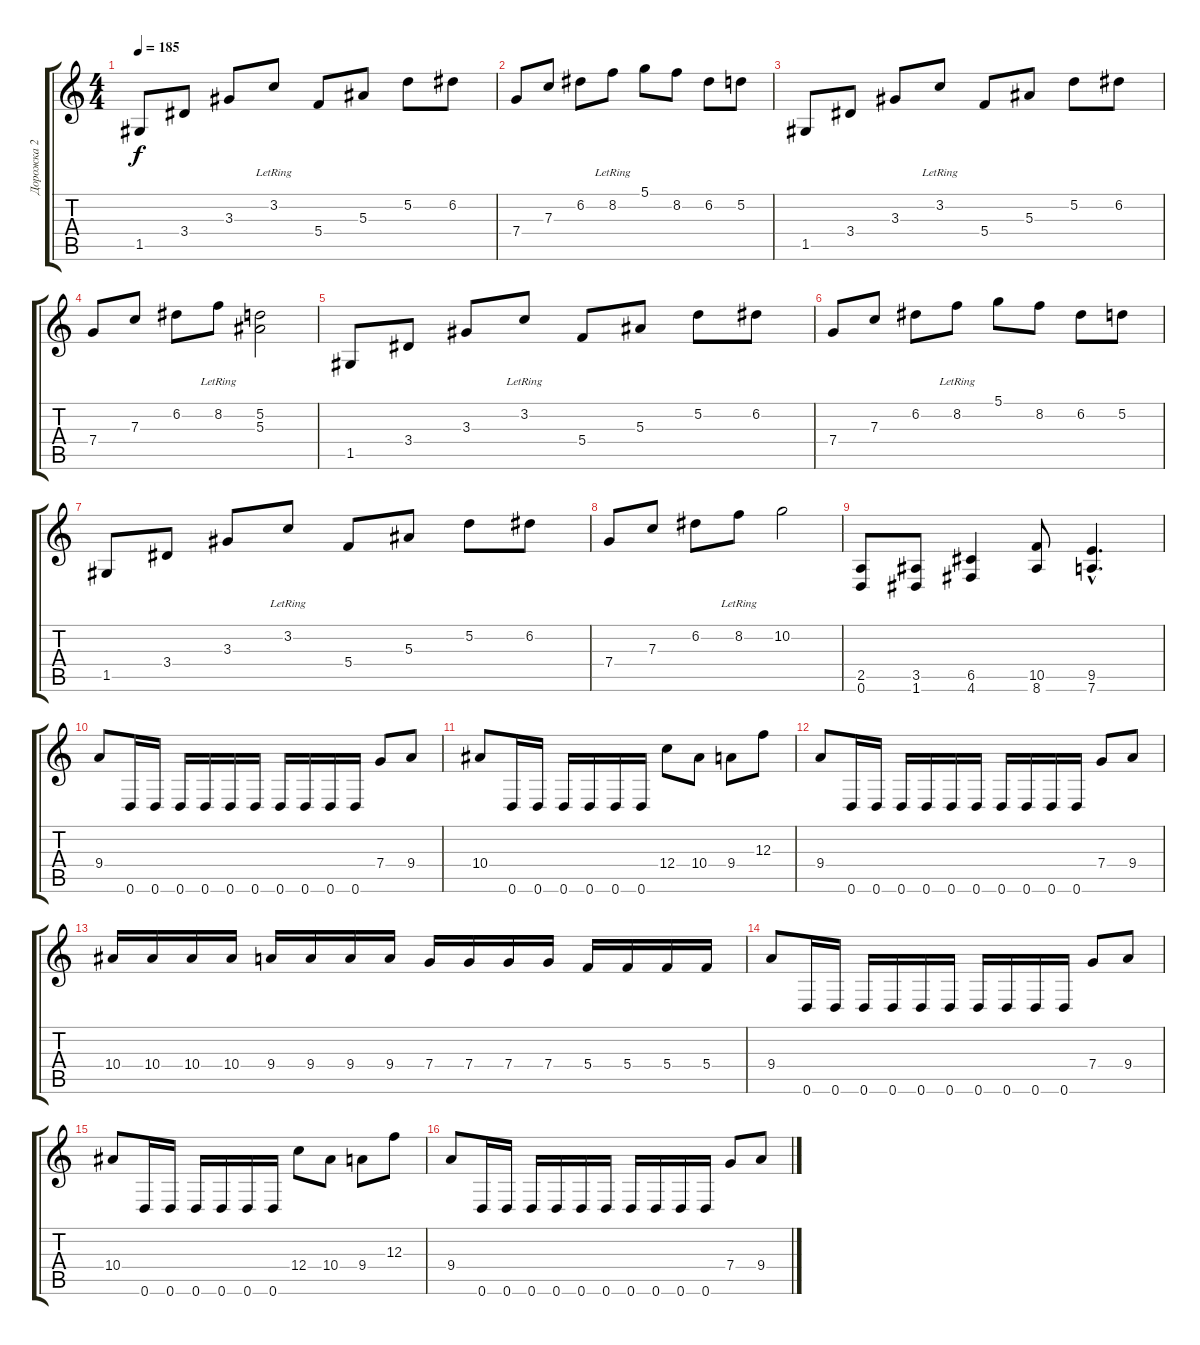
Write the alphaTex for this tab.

\track ("Дорожка 2" "Дорожка 2") {instrument distortionguitar}
\staff {score tabs}
\tuning (D4 A3 F3 C3 G2 D2) {hide}
\ts (4 4)
\tempo 185
\clef g2
\ks c
1.5.8{dy f instrument acousticguitarsteel} 3.4.8 3.3.8 3.2{lr}.8 5.4.8 5.3.8 5.2.8 6.2.8 |
7.4.8 7.3.8 6.2.8 8.2{lr}.8 5.1.8 8.2.8 6.2.8 5.2.8 |
1.5.8{instrument acousticguitarsteel} 3.4.8 3.3.8 3.2{lr}.8 5.4.8 5.3.8 5.2.8 6.2.8 |
7.4.8 7.3.8 6.2.8 8.2{lr}.8 (5.2 5.3).2 |
1.5.8{instrument acousticguitarsteel} 3.4.8 3.3.8 3.2{lr}.8 5.4.8 5.3.8 5.2.8 6.2.8 |
7.4.8 7.3.8 6.2.8 8.2{lr}.8 5.1.8 8.2.8 6.2.8 5.2.8 |
1.5.8{instrument acousticguitarsteel} 3.4.8 3.3.8 3.2{lr}.8 5.4.8 5.3.8 5.2.8 6.2.8 |
7.4.8 7.3.8 6.2.8 8.2{lr}.8 10.2.2 |
(2.5 0.6).8{instrument distortionguitar} (3.5 1.6).8 (6.5 4.6).4 (10.5 8.6).8 (9.5{hac} 7.6{hac}).4{d} |
9.4.8 0.6.16 0.6.16 0.6.16 0.6.16 0.6.16 0.6.16 0.6.16 0.6.16 0.6.16 0.6.16 7.4.8 9.4.8 |
10.4.8 0.6.16 0.6.16 0.6.16 0.6.16 0.6.16 0.6.16 12.4.8 10.4.8 9.4.8 12.3.8 |
9.4.8 0.6.16 0.6.16 0.6.16 0.6.16 0.6.16 0.6.16 0.6.16 0.6.16 0.6.16 0.6.16 7.4.8 9.4.8 |
10.4.16 10.4.16 10.4.16 10.4.16 9.4.16 9.4.16 9.4.16 9.4.16 7.4.16 7.4.16 7.4.16 7.4.16 5.4.16 5.4.16 5.4.16 5.4.16 |
9.4.8 0.6.16 0.6.16 0.6.16 0.6.16 0.6.16 0.6.16 0.6.16 0.6.16 0.6.16 0.6.16 7.4.8 9.4.8 |
10.4.8 0.6.16 0.6.16 0.6.16 0.6.16 0.6.16 0.6.16 12.4.8 10.4.8 9.4.8 12.3.8 |
9.4.8 0.6.16 0.6.16 0.6.16 0.6.16 0.6.16 0.6.16 0.6.16 0.6.16 0.6.16 0.6.16 7.4.8 9.4.8
